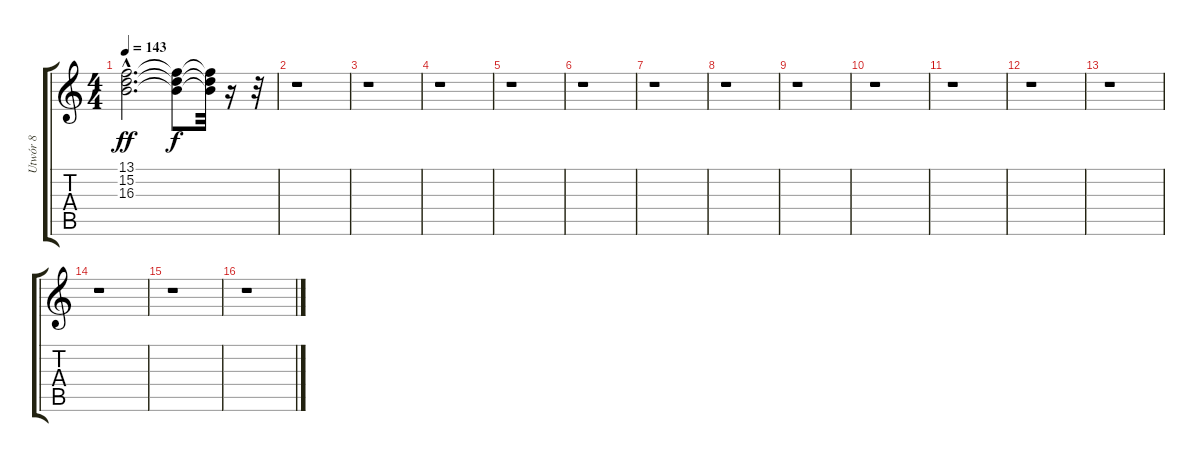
\track ("Utwór 8" "Utwór 8") {instrument synthvoice}
\staff {score tabs}
\tuning (E4 B3 G3 D3 A2 E2) {hide}
\ts (4 4)
\tempo 143
\clef g2
\ks c
(13.1{hac} 15.2{hac} 16.3{hac}).2{d dy ff} (13.1{t} 15.2{t} 16.3{t}).8{dy f} (13.1{t} 15.2{t} 16.3{t}).32 r.16 r.32 |
r.1 |
r.1 |
r.1 |
r.1 |
r.1 |
r.1 |
r.1 |
r.1 |
r.1 |
r.1 |
r.1 |
r.1 |
r.1 |
r.1 |
r.1
